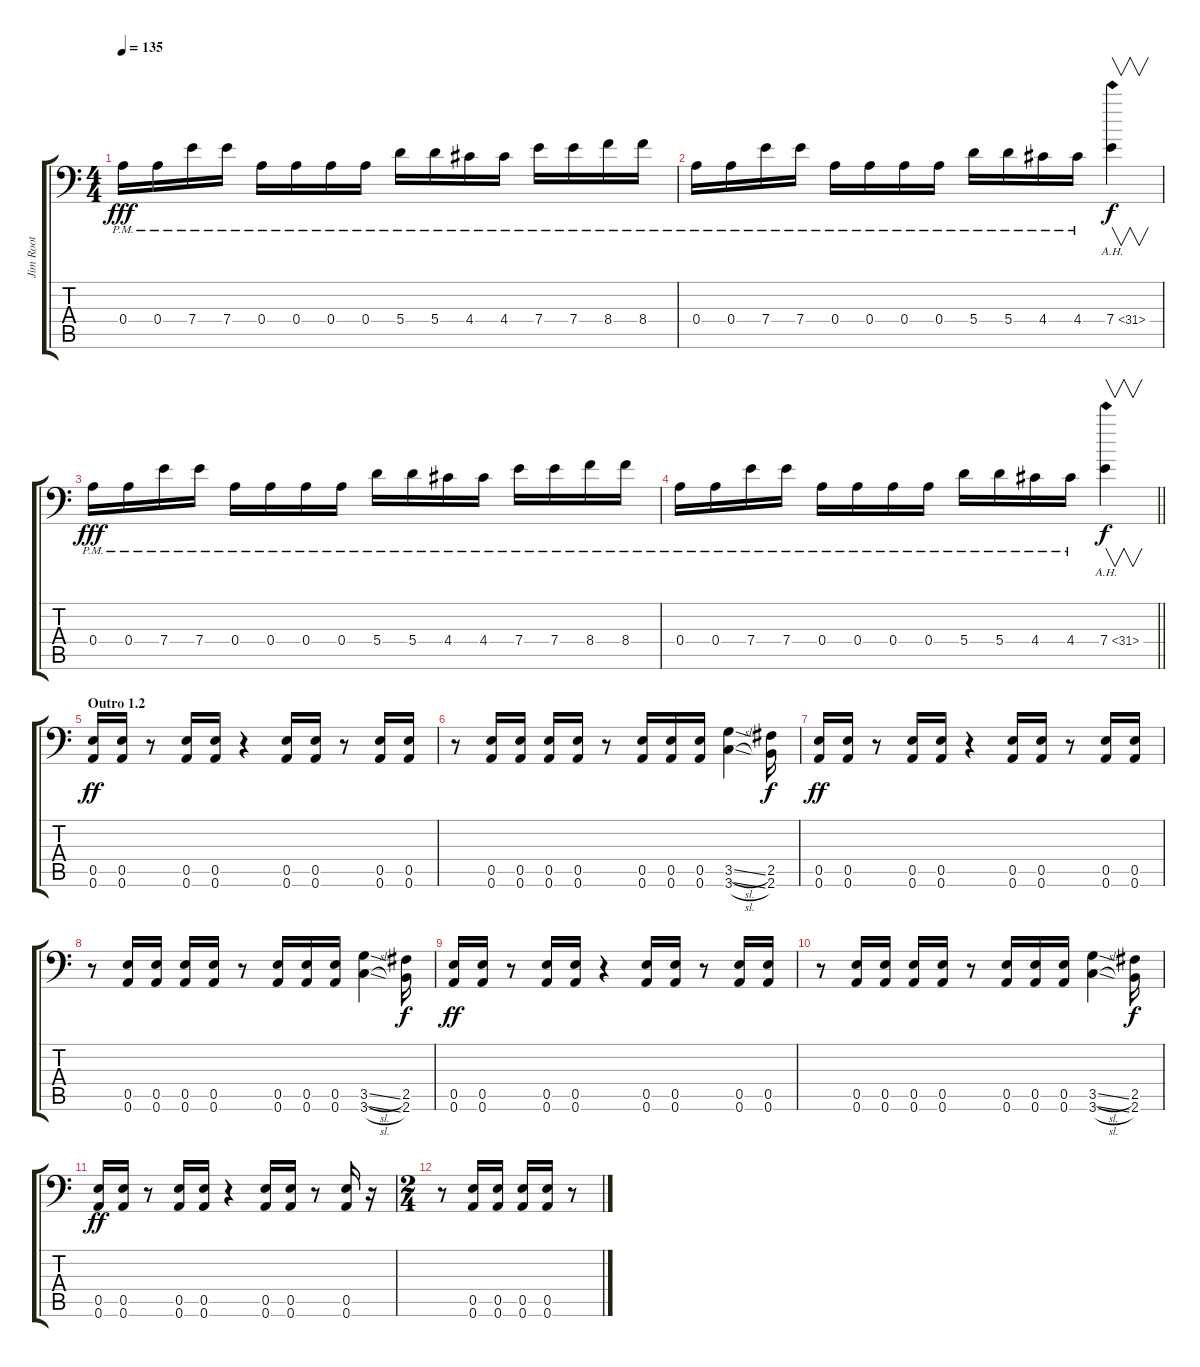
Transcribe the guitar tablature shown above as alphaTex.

\track ("Jim Root" "Jim Root") {instrument distortionguitar}
\staff {score tabs}
\tuning (B3 Gb3 D3 A2 E2 A1) {hide}
\ts (4 4)
\tempo 135
\clef f4
\ks c
0.4{pm}.16{dy fff} 0.4{pm}.16 7.4{pm}.16 7.4{pm}.16 0.4{pm}.16 0.4{pm}.16 0.4{pm}.16 0.4{pm}.16 5.4{pm}.16 5.4{pm}.16 4.4{pm}.16 4.4{pm}.16 7.4{pm}.16 7.4{pm}.16 8.4{pm}.16 8.4{pm}.16 |
0.4{pm}.16 0.4{pm}.16 7.4{pm}.16 7.4{pm}.16 0.4{pm}.16 0.4{pm}.16 0.4{pm}.16 0.4{pm}.16 5.4{pm}.16 5.4{pm}.16 4.4{pm}.16 4.4{pm}.16 7.4{ah 24}.4{v dy f} |
0.4{pm}.16{dy fff} 0.4{pm}.16 7.4{pm}.16 7.4{pm}.16 0.4{pm}.16 0.4{pm}.16 0.4{pm}.16 0.4{pm}.16 5.4{pm}.16 5.4{pm}.16 4.4{pm}.16 4.4{pm}.16 7.4{pm}.16 7.4{pm}.16 8.4{pm}.16 8.4{pm}.16 |
\barLineRight lightlight
0.4{pm}.16 0.4{pm}.16 7.4{pm}.16 7.4{pm}.16 0.4{pm}.16 0.4{pm}.16 0.4{pm}.16 0.4{pm}.16 5.4{pm}.16 5.4{pm}.16 4.4{pm}.16 4.4{pm}.16 7.4{ah 24}.4{v dy f} |
\section ("" "Outro 1.2")
(0.5 0.6).16{dy ff} (0.5 0.6).16 r.8 (0.5 0.6).16 (0.5 0.6).16 r.4 (0.5 0.6).16 (0.5 0.6).16 r.8 (0.5 0.6).16 (0.5 0.6).16 |
r.8 (0.5 0.6).16 (0.5 0.6).16 (0.5 0.6).16 (0.5 0.6).16 r.8 (0.5 0.6).16 (0.5 0.6).16 (0.5 0.6).16 (3.5{sl} 3.6{sl}).4 (2.5 2.6).16{dy f} |
(0.5 0.6).16{dy ff} (0.5 0.6).16 r.8 (0.5 0.6).16 (0.5 0.6).16 r.4 (0.5 0.6).16 (0.5 0.6).16 r.8 (0.5 0.6).16 (0.5 0.6).16 |
r.8 (0.5 0.6).16 (0.5 0.6).16 (0.5 0.6).16 (0.5 0.6).16 r.8 (0.5 0.6).16 (0.5 0.6).16 (0.5 0.6).16 (3.5{sl} 3.6{sl}).4 (2.5 2.6).16{dy f} |
(0.5 0.6).16{dy ff} (0.5 0.6).16 r.8 (0.5 0.6).16 (0.5 0.6).16 r.4 (0.5 0.6).16 (0.5 0.6).16 r.8 (0.5 0.6).16 (0.5 0.6).16 |
r.8 (0.5 0.6).16 (0.5 0.6).16 (0.5 0.6).16 (0.5 0.6).16 r.8 (0.5 0.6).16 (0.5 0.6).16 (0.5 0.6).16 (3.5{sl} 3.6{sl}).4 (2.5 2.6).16{dy f} |
(0.5 0.6).16{dy ff} (0.5 0.6).16 r.8 (0.5 0.6).16 (0.5 0.6).16 r.4 (0.5 0.6).16 (0.5 0.6).16 r.8 (0.5 0.6).16 r.16 |
\ts (2 4)
r.8 (0.5 0.6).16 (0.5 0.6).16 (0.5 0.6).16 (0.5 0.6).16 r.8
